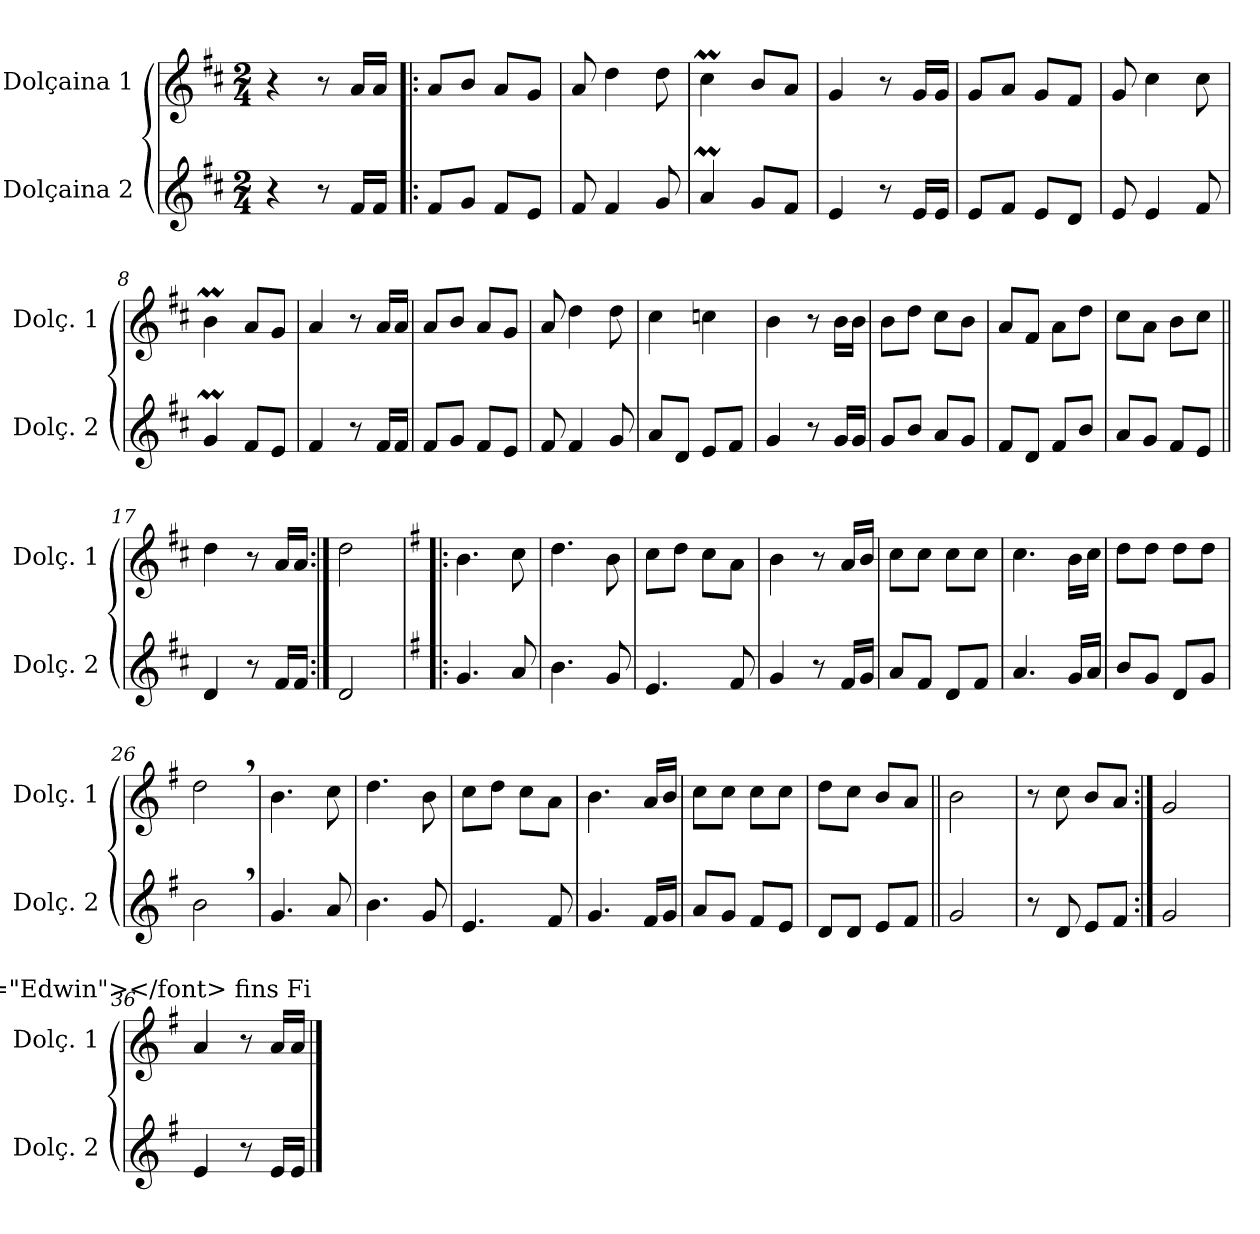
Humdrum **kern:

**kern	**kern
*part2	*part1
*staff2	*staff1
*I"Dolçaina 2	*I"Dolçaina 1
*I'Dolç. 2	*I'Dolç. 1
*clefG2	*clefG2
*ITrd1c2	*ITrd1c2
*k[]	*k[]
*M2/4	*M2/4
=1	=1
4r	4r
8r	8r
16e/LL	16g/LL
16e/JJ	16g/JJ
=2!|:	=2!|:
8e/L	8g/L
8f/J	8a/J
8e/L	8g/L
8d/J	8f/J
=3	=3
8e/	8g/
4e/	4cc\
8f/	8cc\
=4	=4
4gM/	4bm\
8f/L	8a/L
8e/J	8g/J
=5	=5
4d/	4f/
8r	8r
16d/LL	16f/LL
16d/JJ	16f/JJ
=6	=6
8d/L	8f/L
8e/J	8g/J
8d/L	8f/L
8c/J	8e/J
!!LO:LB:g=z
=7	=7
8d/	8f/
4d/	4b\
8e/	8b\
=8	=8
4fM/	4aM\
8e/L	8g/L
8d/J	8f/J
=9	=9
4e/	4g/
8r	8r
16e/LL	16g/LL
16e/JJ	16g/JJ
=10	=10
8e/L	8g/L
8f/J	8a/J
8e/L	8g/L
8d/J	8f/J
=11	=11
8e/	8g/
4e/	4cc\
8f/	8cc\
=12	=12
8g/L	4b\
8c/J	.
8d/L	4b-X\
8e/J	.
!!LO:LB:g=z
=13	=13
4f/	4a\
8r	8r
16f/LL	16a\LL
16f/JJ	16a\JJ
=14	=14
8f/L	8a\L
8a/J	8cc\J
8g/L	8b\L
8f/J	8a\J
=15	=15
8e/L	8g/L
8c/J	8e/J
8e/L	8g\L
8a/J	8cc\J
=16	=16
8g/L	8b\L
8f/J	8g\J
8e/L	8a\L
8d/J	8b\J
=17||	=17||
4c/	4cc\
8r	8r
16e/LL	16g/LL
16e/JJ	16g/JJ
=18:|!	=18:|!
2c/	2cc\
!!LO:LB:g=z
=19!|:	=19!|:
*k[b-]	*k[b-]
4.f/	4.a\
8g/	8b-\
=20	=20
4.a\	4.cc\
8f/	8a\
=21	=21
4.d/	8b-\L
.	8cc\J
.	8b-\L
8e/	8g\J
=22	=22
4f/	4a\
8r	8r
16e/LL	16g/LL
16f/JJ	16a/JJ
=23	=23
8g/L	8b-\L
8e/J	8b-\J
8c/L	8b-\L
8e/J	8b-\J
=24	=24
4.g/	4.b-\
16f/LL	16a\LL
16g/JJ	16b-\JJ
!!LO:LB:g=z
=25	=25
8a/L	8cc\L
8f/J	8cc\J
8c/L	8cc\L
8f/J	8cc\J
=26	=26
2a,\	2cc,\
=27	=27
4.f/	4.a\
8g/	8b-\
=28	=28
4.a\	4.cc\
8f/	8a\
=29	=29
4.d/	8b-\L
.	8cc\J
.	8b-\L
8e/	8g\J
=30	=30
4.f/	4.a\
16e/LL	16g/LL
16f/JJ	16a/JJ
!!LO:LB:g=z
=31	=31
8g/L	8b-\L
8f/J	8b-\J
8e/L	8b-\L
8d/J	8b-\J
=32	=32
8c/L	8cc\L
8c/J	8b-\J
8d/L	8a/L
8e/J	8g/J
=33||	=33||
2f/	2a\
=34	=34
8r	8r
8c/	8b-\
8d/L	8a/L
8e/J	8g/J
=35:|!	=35:|!
2f/	2f/
=36	=36
4d/	4g/
8r	8r
16d/LL	16g/LL
16d/JJ	16g/JJ
!	!LO:TX:a:t=Al <sym>segno</sym><font face="Edwin"></font>&nbsp;fins Fi
==	==
*-	*-
